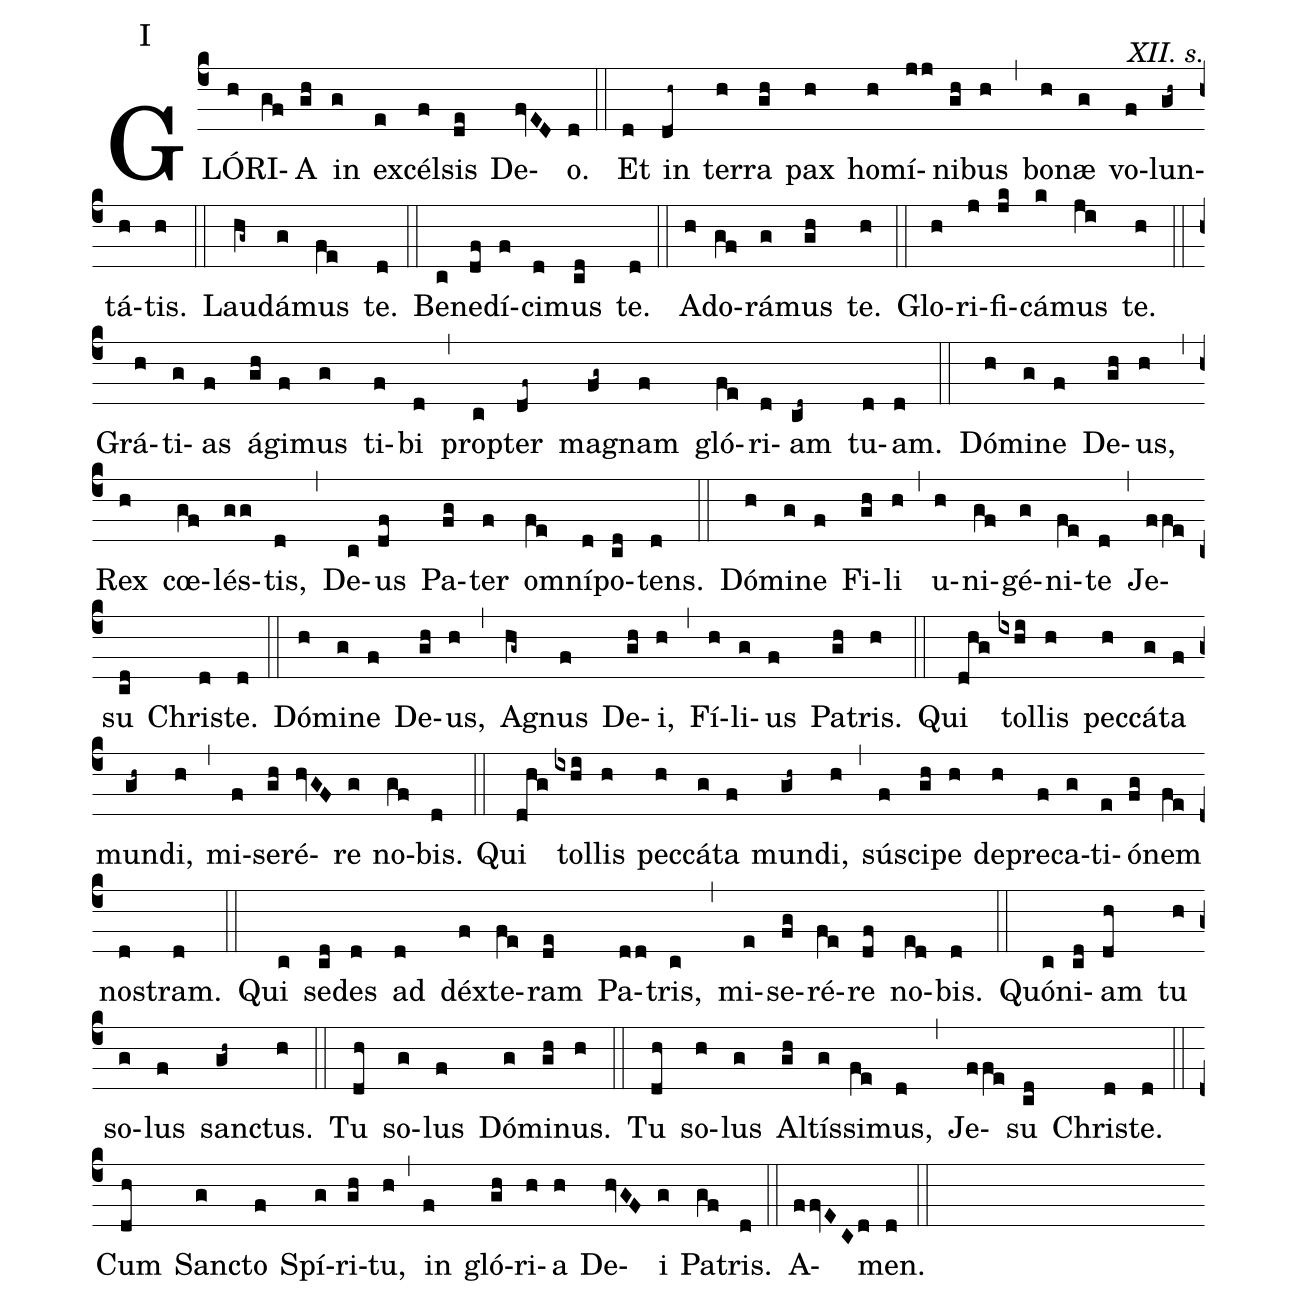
annotation:I;
commentary:XII. s.;
office-part:Kyriale;
%%
(c4) GLÓ(h)RI(gf)A(gh) in(g) ex(e)cél(f)sis(de) De(fvED)o.(d) (::) Et(d) in(dh~) ter(h)ra(gh) pax(h) ho(h)mí(jj)ni(gh)bus(h) (,) bo(h)næ(g) vo(f)lun(gh~)tá(h)tis.(h) (::) Lau(hg~)dá(g)mus(fe) te.(d) (::) Be(c)ne(df)dí(f)ci(d)mus(cd) te.(d) (::) A(h)do(gf)rá(g)mus(gh) te.(h) (::) Glo(h)ri(j)fi(jk)cá(k)mus(ji) te.(h) (::) Grá(h)ti(g)as(f) á(gh)gi(f)mus(g) ti(f)bi(d) (,) prop(c)ter(df~) ma(fg~)gnam(f) gló(fe)ri(d)am(cd~) tu(d)am.(d) (::) Dó(h)mi(g)ne(f) De(gh)us,(h) (,) Rex(h) cœ(gf)lés(gg)tis,(d) (,) De(c)us(df) Pa(fg)ter(f) om(fe)ní(d)po(cd)tens.(d) (::) Dó(h)mi(g)ne(f) Fi(gh)li(h) (,) u(h)ni(gf)gé(g)ni(fe)te(d) (,) Je(ffe)su(cd) Chris(d)te.(d) (::) Dó(h)mi(g)ne(f) De(gh)us,(h) (,) A(hg~)gnus(f) De(gh)i,(h) (,) Fí(h)li(g)us(f) Pa(gh)tris.(h) (::) Qui(dhg) tol(ixhi)lis(h) pec(h)cá(g)ta(f) mun(gh~)di,(h) (,) mi(f)se(gh)ré(hvGF)re(g) no(gf)bis.(d) (::) Qui(dhg) tol(ixhi)lis(h) pec(h)cá(g)ta(f) mun(gh~)di,(h) (,) sú(f)sci(gh)pe(h) de(h)pre(f)ca(g)ti(e)ó(fg)nem(fe) nos(d)tram.(d) (::) Qui(c) se(cd)des(d) ad(d) déx(f)te(fe)ram(de) Pa(dd)tris,(c) (,) mi(e)se(fg)ré(fe)re(df) no(ed)bis.(d) (::) Quó(c)ni(cd)am(dh) tu(h) so(g)lus(f) san(gh~)ctus.(h) (::) Tu(dh) so(g)lus(f) Dó(g)mi(gh)nus.(h) (::) Tu(dh) so(h)lus(g) Al(gh)tís(g)si(fe)mus,(d) (,) Je(ffe)su(cd) Chris(d)te.(d) (::) Cum(dh) San(g)cto(f) Spí(g)ri(gh)tu,(h) (,) in(f) gló(gh)ri(h)a(h) De(hvGF)i(g) Pat(gf)ris.(d) (::) A(ffvECd)men.(d) (::)
